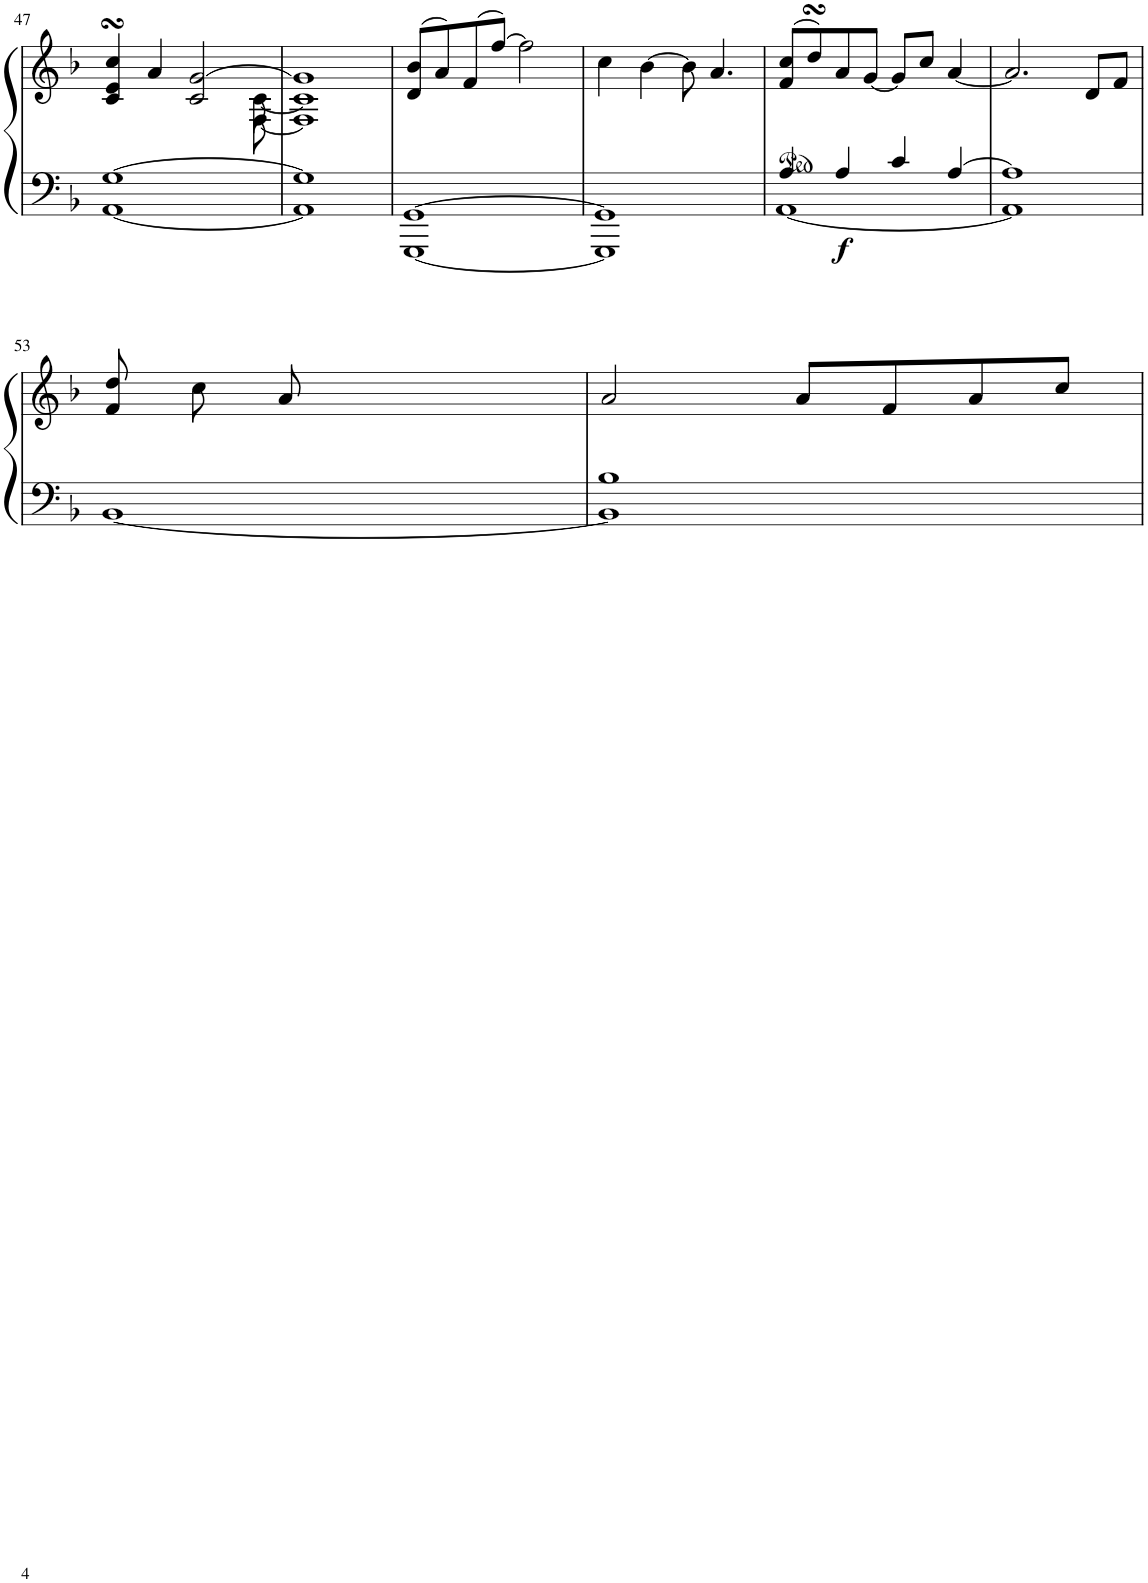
**kern	**kern	**dynam
*part1	*part1	*part1
*staff2	*staff1	*staff1/2
*I"Piano	*	*
*I'Pno	*	*
!!LO:PB:g=z
*clefF4	*clefG2	*
*k[b-]	*k[b-]	*
*M4/4	*M4/4	*
=47	=47	=47
*^	*^	*
[>1G	[<1AA	4c/sSSS 4e/sSSS 4cc/sSSS	1ryy	.
.	.	4a/	.	.
.	.	2c/ [>2g/	.	.
8ryy	8ryy	[<8c\	[<8F\	.
=48	=48	=48	=48	=48
*	*	*	*^	*
1G]	1AA]	1c]	1F]	1g]	.
*	*	*v	*v	*v	*
=49	=49	=49	=49
[>1GG	[<1GGG	(>8d/ 8b-/L	.
.	.	8a/)	.
.	.	(>8f/	.
.	.	[>8ff/J)	.
.	.	2ff\]	.
=50	=50	=50	=50
1GG]	1GGG]	4cc\	.
.	.	[>4b-\	.
.	.	8b-\]	.
.	.	4.a/	.
=51	=51	=51	=51
4A/	[<1AA	(>8f/ 8cc/L	.
.	.	8ddsSSS/)	.
!	!	!	!LO:DY:b=2
4A/	.	8a/	f
.	.	[<8g/J	.
4c/	.	8g/L]	.
.	.	8cc/J	.
[>4A/	.	[<4a/	.
=52	=52	=52	=52
1A]	1AA]	2.a/]	.
.	.	8d/L	.
.	.	8f/J	.
*v	*v	*	*
!!LO:LB:g=z
=53	=53	=53
[<1BB-	8f/ 8dd/	.
.	8cc\	.
.	8a/	.
.	2ryy	.
.	8ryy	.
=54	=54	=54
*^	*	*
1BB-]	1B-	2a/	.
.	.	8a/L	.
.	.	8f/	.
.	.	8a/	.
.	.	8cc/J	.
*v	*v	*	*
=	=	=
*-	*-	*-
